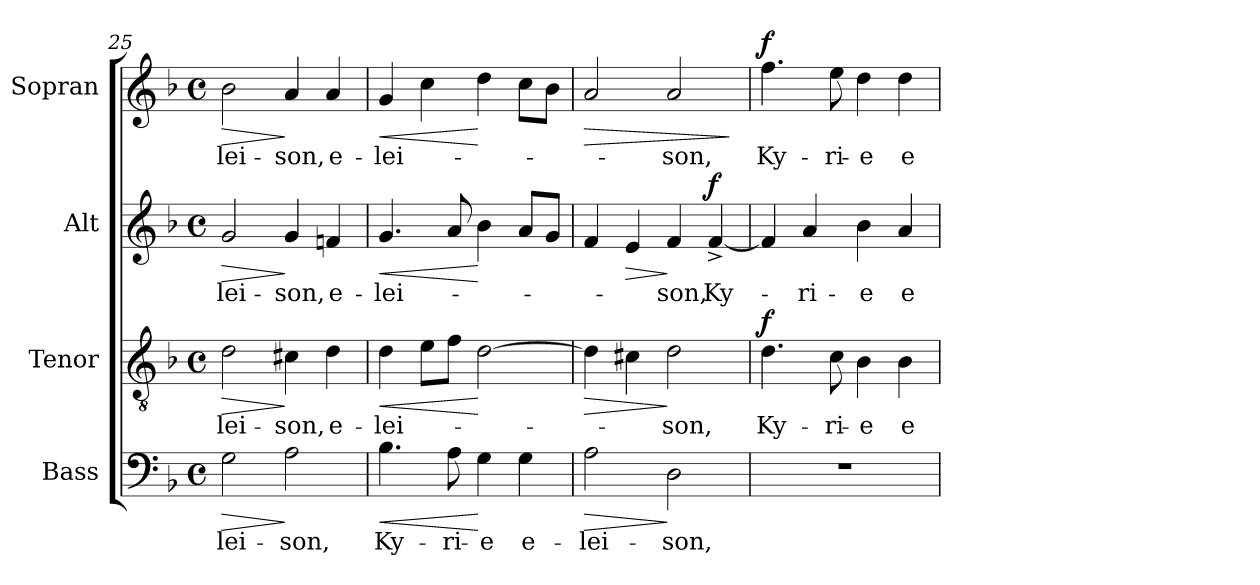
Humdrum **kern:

**kern	**text	**dynam	**kern	**text	**dynam	**kern	**text	**dynam	**kern	**text	**dynam
*part4	*part4	*part4	*part3	*part3	*part3	*part2	*part2	*part2	*part1	*part1	*part1
*staff4	*staff4	*staff4	*staff3	*staff3	*staff3	*staff2	*staff2	*staff2	*staff1	*staff1	*staff1
*I"Bass	*	*	*I"Tenor	*	*	*I"Alt	*	*	*I"Sopran	*	*
*I'B.	*	*	*I'T.	*	*	*I'A.	*	*	*I'S.	*	*
*clefF4	*	*	*clefGv2	*	*	*clefG2	*	*	*clefG2	*	*
*k[b-]	*	*	*k[b-]	*	*	*k[b-]	*	*	*k[b-]	*	*
*F:	*	*	*F:	*	*	*F:	*	*	*F:	*	*
*M4/4	*	*	*M4/4	*	*	*M4/4	*	*	*M4/4	*	*
*met(c)	*	*	*met(c)	*	*	*met(c)	*	*	*met(c)	*	*
=25	=25	=25	=25	=25	=25	=25	=25	=25	=25	=25	=25
!	!LO:LY:b	!LO:HP:b	!	!LO:LY:b	!LO:HP:b	!	!LO:LY:b	!LO:HP:b	!	!LO:LY:b	!LO:HP:b
2G\	-lei-	>	2d\	-lei-	>	2g/	-lei-	>	2b-\	-lei-	>
!	!LO:LY:b	!	!	!LO:LY:b	!	!	!LO:LY:b	!	!	!LO:LY:b	!
2A\	-son,	]	4c#X\	-son,	]	4g/	-son,	]	4a/	-son,	]
!	!	!	!	!LO:LY:b	!	!	!LO:LY:b	!	!	!LO:LY:b	!
.	.	.	4d\	e-	.	4fn/	e-	.	4a/	e-	.
=26	=26	=26	=26	=26	=26	=26	=26	=26	=26	=26	=26
!	!LO:LY:b	!LO:HP:b	!	!LO:LY:b	!LO:HP:b	!	!LO:LY:b	!LO:HP:b	!	!LO:LY:b	!LO:HP:b
4.B-\	Ky-	<	4d\	-lei-	<	4.g/	-lei-	<	4g/	-lei-	<
.	.	.	8e\L	.	.	.	.	.	4cc\	.	.
!	!LO:LY:b	!	!	!	!	!	!	!	!	!	!
8A\	-ri-	.	8f\J	.	.	8a/	.	.	.	.	.
!	!LO:LY:b	!	!	!	!	!	!	!	!	!	!
4G\	-e	[	[2d\	.	[	4b-\	.	[	4dd\	.	[
!	!LO:LY:b	!	!	!	!	!	!	!	!	!	!
4G\	e-	.	.	.	.	8a/L	.	.	8cc\L	.	.
.	.	.	.	.	.	8g/J	.	.	8b-\J	.	.
!!LO:LB:g=z
=27	=27	=27	=27	=27	=27	=27	=27	=27	=27	=27	=27
!	!LO:LY:b	!LO:HP:b	!	!	!LO:HP:b	!	!	!	!	!	!LO:HP:b
2A\	-lei-	>	4d\]	.	>	4f/	.	.	2a/	.	>
!	!	!	!	!	!	!	!	!LO:HP:b	!	!	!
.	.	.	4c#X\	.	.	4e/	.	>	.	.	.
!	!LO:LY:b	!	!	!LO:LY:b	!	!	!LO:LY:b	!	!	!LO:LY:b	!
2D\	-son,	]	2d\	-son,	]	4f/	-son,	]	2a/	-son,	.
!	!	!	!	!	!	!	!LO:LY:b	!LO:DY:a	!	!	!
.	.	.	.	.	.	[4f^>/	Ky-	f	.	.	.
.	.	.	.	.	.	.	.	.	.	.	]
=28	=28	=28	=28	=28	=28	=28	=28	=28	=28	=28	=28
!	!	!	!	!LO:LY:b	!LO:DY:a	!	!	!	!	!LO:LY:b	!LO:DY:a
1r	.	.	4.d\	Ky-	f	4f/]	.	.	4.ff\	Ky-	f
!	!	!	!	!	!	!	!LO:LY:b	!	!	!	!
.	.	.	.	.	.	4a/	-ri-	.	.	.	.
!	!	!	!	!LO:LY:b	!	!	!	!	!	!LO:LY:b	!
.	.	.	8c\	-ri-	.	.	.	.	8ee\	-ri-	.
!	!	!	!	!LO:LY:b	!	!	!LO:LY:b	!	!	!LO:LY:b	!
.	.	.	4B-\	-e	.	4b-\	-e	.	4dd\	-e	.
!	!	!	!	!LO:LY:b	!	!	!LO:LY:b	!	!	!LO:LY:b	!
.	.	.	4B-\	e-	.	4a/	e-	.	4dd\	e-	.
=	=	=	=	=	=	=	=	=	=	=	=
*-	*-	*-	*-	*-	*-	*-	*-	*-	*-	*-	*-
